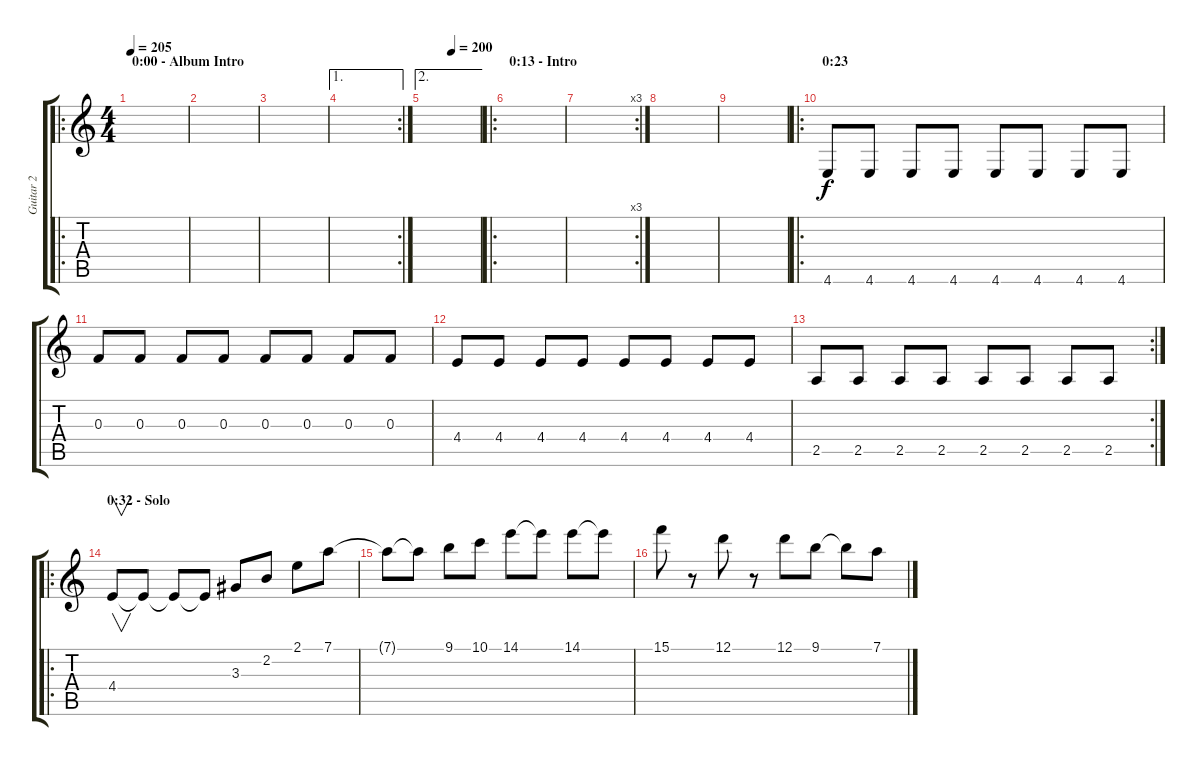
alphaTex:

\track ("Guitar 2" "Guitar 2") {instrument overdrivenguitar}
\staff {score tabs}
\tuning (D4 A3 F3 C3 G2 C2) {hide}
\ro
\ts (4 4)
\section ("" "0:00 - Album Intro")
\tempo 205
\tempo 140
\tempo 205
\clef g2
\ks c
|
|
|
\ae 1
\rc 2
|
\ae 2
\tempo (200 0.5)
|
\ro
\section ("" "0:13 - Intro")
|
\rc 3
|
|
|
\ro
\section ("" "0:23 ")
4.6.8{balance 0} 4.6.8 4.6.8 4.6.8 4.6.8 4.6.8 4.6.8 4.6.8 |
0.3.8 0.3.8 0.3.8 0.3.8 0.3.8 0.3.8 0.3.8 0.3.8 |
4.4.8 4.4.8 4.4.8 4.4.8 4.4.8 4.4.8 4.4.8 4.4.8 |
\rc 2
2.5.8 2.5.8 2.5.8 2.5.8 2.5.8 2.5.8 2.5.8 2.5.8 |
\ro
\section ("" "0:32 - Solo")
4.4.8{v volume 16 balance 8 instrument overdrivenguitar} 4.4{t}.8 4.4{t}.8 4.4{t}.8 3.3.8 2.2.8 2.1.8 7.1.8 |
7.1{t}.8 7.1{t}.8 9.1.8 10.1.8 14.1.8 14.1{t}.8 14.1.8 14.1{t}.8 |
15.1.8 r.8 12.1.8 r.8 12.1.8 9.1.8 9.1{t}.8 7.1.8
